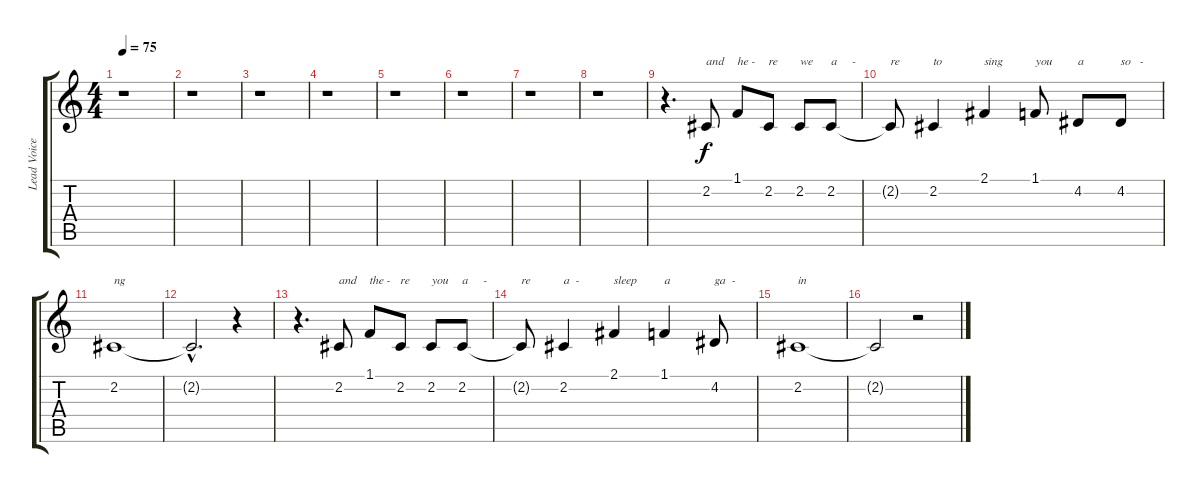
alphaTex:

\track ("Lead Voice" "Lead Voice") {instrument viola}
\staff {score tabs}
\tuning (E4 B3 G3 D3 A2 E2) {hide}
\ts (4 4)
\tempo 75
\clef g2
\ks c
r.1{dy ff} |
r.1 |
r.1 |
r.1 |
r.1 |
r.1 |
r.1 |
r.1 |
r.4{d} 2.2.8{txt "and" dy f} 1.1.8{txt "he -"} 2.2.8{txt "re"} 2.2.8{txt "we"} 2.2.8{txt "a     -"} |
2.2{t}.8{txt "re"} 2.2.4{txt "to"} 2.1.4{txt "sing"} 1.1.8{txt "you"} 4.2.8{txt "a"} 4.2.8{txt "so   -"} |
2.2.1{txt "ng"} |
2.2{hac t}.2{d} r.4 |
r.4{d} 2.2.8{txt "and"} 1.1.8{txt "the -"} 2.2.8{txt "re"} 2.2.8{txt "you"} 2.2.8{txt "a     -"} |
2.2{t}.8{txt "re"} 2.2.4{txt "a  -"} 2.1.4{txt "sleep"} 1.1.4{txt "a"} 4.2.8{txt "ga  -"} |
2.2.1{txt "in"} |
2.2{t}.2 r.2
